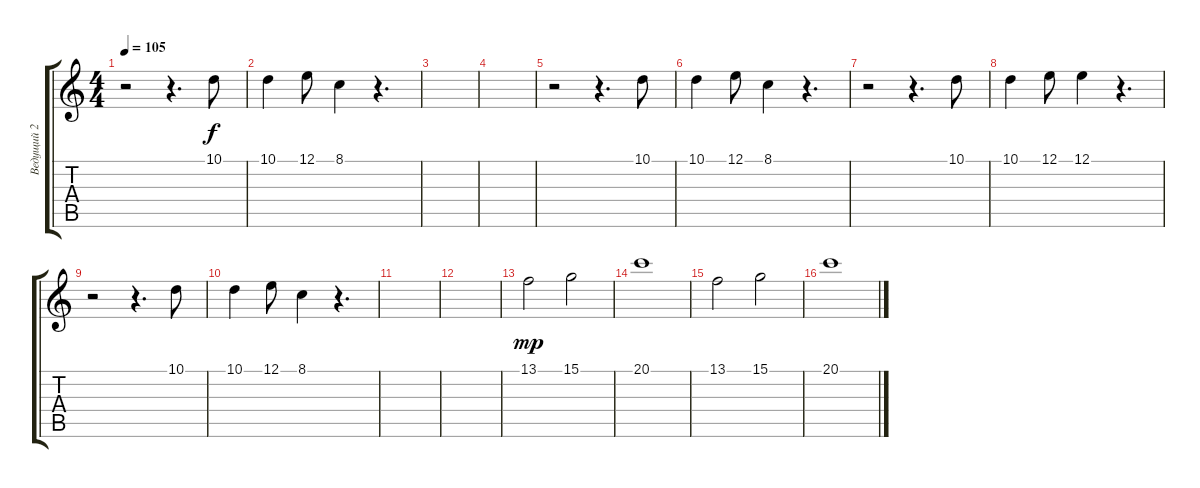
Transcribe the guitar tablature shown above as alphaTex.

\track ("Ведущий 2" "Ведущий 2") {instrument lead1square}
\staff {score tabs}
\tuning (E4 B3 G3 D3 A2 E2) {hide}
\ts (4 4)
\tempo 105
\clef g2
\ks c
r.2{dy f} r.4{d} 10.1.8 |
10.1.4 12.1.8 8.1.4 r.4{d} |
|
|
r.2 r.4{d} 10.1.8{volume 12 instrument choiraahs} |
10.1.4 12.1.8 8.1.4 r.4{d} |
r.2 r.4{d} 10.1.8 |
10.1.4 12.1.8 12.1.4 r.4{d} |
r.2 r.4{d} 10.1.8 |
10.1.4 12.1.8 8.1.4 r.4{d} |
|
|
13.1.2{dy mp instrument drawbarorgan} 15.1.2 |
20.1.1 |
13.1.2 15.1.2 |
20.1.1
